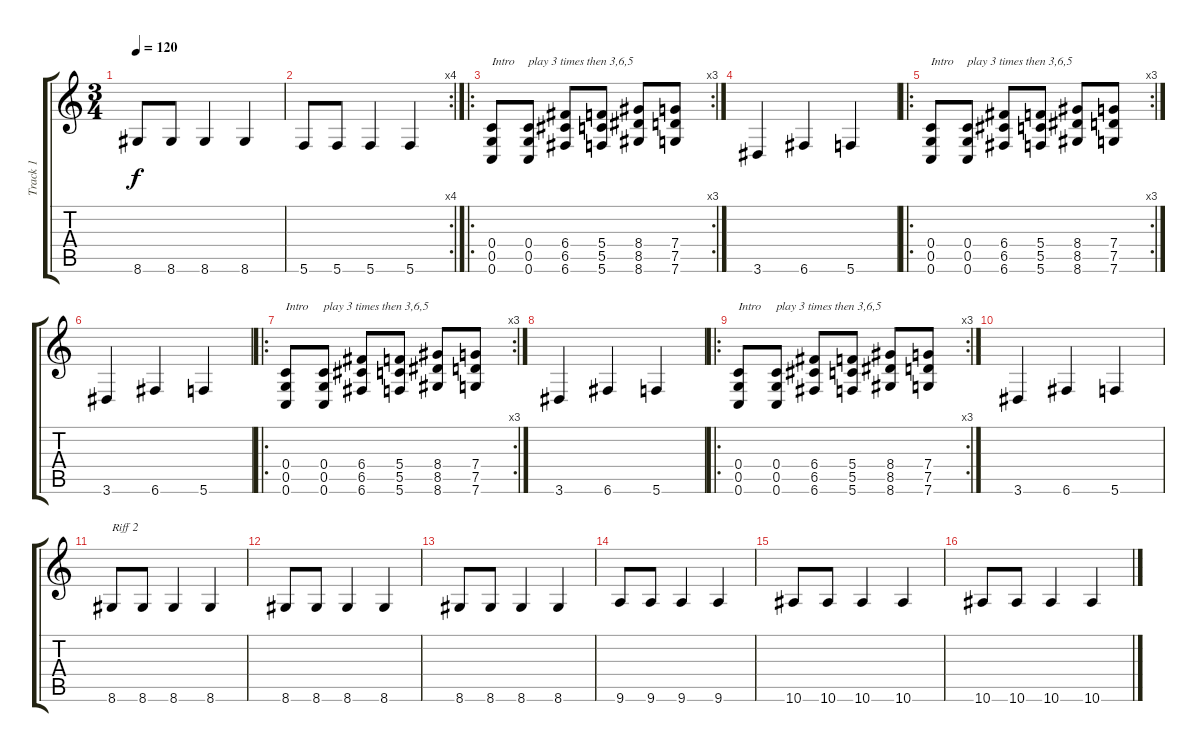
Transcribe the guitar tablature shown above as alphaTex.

\track ("Track 1" "Track 1") {instrument distortionguitar}
\staff {score tabs}
\tuning (D4 A3 F3 C3 G2 C2) {hide}
\ts (3 4)
\tempo 120
\clef g2
\ks c
8.6.8{dy f} 8.6.8 8.6.4 8.6.4 |
\rc 4
5.6.8 5.6.8 5.6.4 5.6.4 |
\ro
\rc 3
(0.4 0.5 0.6).8{txt "Intro"} (0.4 0.5 0.6).8{txt "play 3 times then 3,6,5"} (6.4 6.5 6.6).8 (5.4 5.5 5.6).8 (8.4 8.5 8.6).8 (7.4 7.5 7.6).8 |
3.6.4 6.6.4 5.6.4 |
\ro
\rc 3
(0.4 0.5 0.6).8{txt "Intro"} (0.4 0.5 0.6).8{txt "play 3 times then 3,6,5"} (6.4 6.5 6.6).8 (5.4 5.5 5.6).8 (8.4 8.5 8.6).8 (7.4 7.5 7.6).8 |
3.6.4 6.6.4 5.6.4 |
\ro
\rc 3
(0.4 0.5 0.6).8{txt "Intro"} (0.4 0.5 0.6).8{txt "play 3 times then 3,6,5"} (6.4 6.5 6.6).8 (5.4 5.5 5.6).8 (8.4 8.5 8.6).8 (7.4 7.5 7.6).8 |
3.6.4 6.6.4 5.6.4 |
\ro
\rc 3
(0.4 0.5 0.6).8{txt "Intro"} (0.4 0.5 0.6).8{txt "play 3 times then 3,6,5"} (6.4 6.5 6.6).8 (5.4 5.5 5.6).8 (8.4 8.5 8.6).8 (7.4 7.5 7.6).8 |
3.6.4 6.6.4 5.6.4 |
8.6.8{txt "Riff 2"} 8.6.8 8.6.4 8.6.4 |
8.6.8 8.6.8 8.6.4 8.6.4 |
8.6.8 8.6.8 8.6.4 8.6.4 |
9.6.8 9.6.8 9.6.4 9.6.4 |
10.6.8 10.6.8 10.6.4 10.6.4 |
10.6.8 10.6.8 10.6.4 10.6.4
